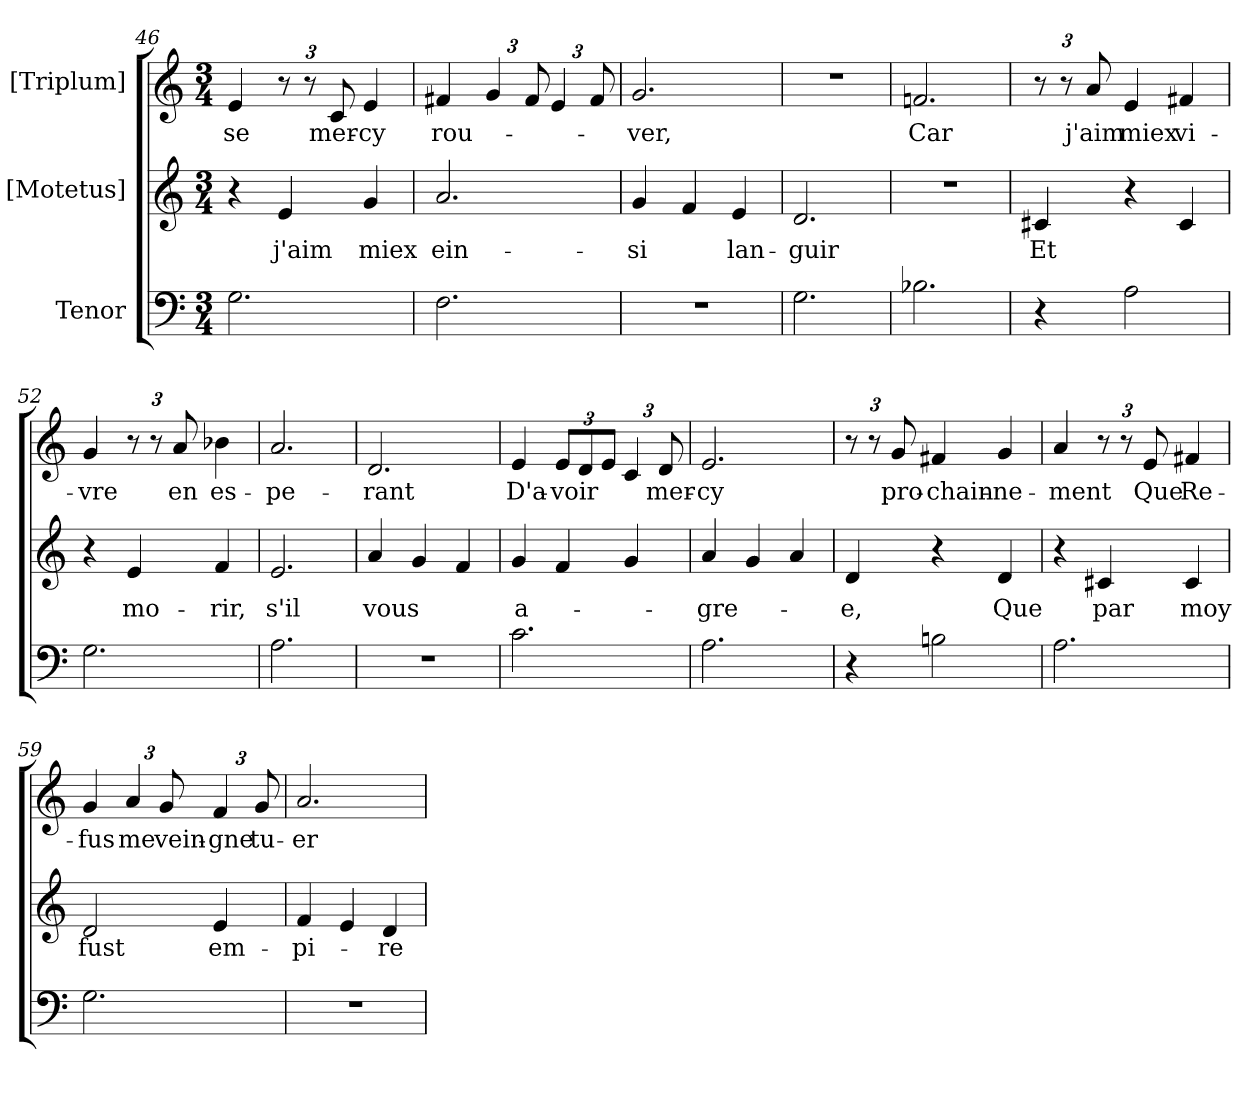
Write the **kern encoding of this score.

**kern	**kern	**text	**kern	**text
*part3	*part2	*part2	*part1	*part1
*staff3	*staff2	*staff2	*staff1	*staff1
*I"Tenor	*I"[Motetus]	*	*I"[Triplum]	*
*clefF4	*clefG2	*	*clefG2	*
*k[]	*k[]	*	*k[]	*
*M3/4	*M3/4	*	*M3/4	*
=46	=46	=46	=46	=46
2.G\	4r	.	4e/	-se
*	*	*	*Xbrackettup	*
.	4e/	j'aim	12r	.
.	.	.	12r	.
.	.	.	12c/	mer-
.	4g/	miex	4e/	-cy
=47	=47	=47	=47	=47
2.F\	2.a/	ein-	4f#X/	rou-
.	.	.	6g/	.
.	.	.	12f#/	.
.	.	.	6e/	.
.	.	.	12f#/	.
=48	=48	=48	=48	=48
2.r	4g/	-si	2.g/	-ver,
.	4f/	.	.	.
.	4e/	lan-	.	.
!!LO:LB:g=z
=49	=49	=49	=49	=49
2.G\	2.d/	-guir	2.r	.
=50	=50	=50	=50	=50
2.B-X\	2.r	.	2.fn/	Car
=51	=51	=51	=51	=51
4r	4c#X/	Et	12r	.
.	.	.	12r	.
.	.	.	12a/	j'aim
2A\	4r	.	4e/	miex
.	4c#/	.	4f#X/	vi-
=52	=52	=52	=52	=52
2.G\	4r	.	4g/	-vre
.	4e/	mo-	12r	.
.	.	.	12r	.
.	.	.	12a/	en
.	4f/	-rir,	4b-X\	es-
=53	=53	=53	=53	=53
2.A\	2.e/	s'il	2.a/	-pe-
=54	=54	=54	=54	=54
2.r	4a/	vous	2.d/	rant
.	4g/	.	.	.
.	4f/	.	.	.
!!LO:PB:g=z
=55	=55	=55	=55	=55
2.c\	4g/	a-	4e/	D'a-
.	4f/	.	12e/L	-voir
.	.	.	12d/	.
.	.	.	12e/J	.
.	4g/	.	6c/	.
.	.	.	12d/	mer-
=56	=56	=56	=56	=56
2.A\	4a/	-gre-	2.e/	-cy
.	4g/	.	.	.
.	4a/	.	.	.
=57	=57	=57	=57	=57
4r	4d/	-e,	12r	.
.	.	.	12r	.
.	.	.	12g/	pro-
2Bn\	4r	.	4f#X/	-chain-
.	4d/	Que	4g/	-ne-
=58	=58	=58	=58	=58
2.A\	4r	.	4a/	-ment
.	4c#X/	par	12r	.
.	.	.	12r	.
.	.	.	12e/	Que
.	4c#/	moy	4f#X/	Re-
=59	=59	=59	=59	=59
2.G\	2d/	fust	4g/	-fus
.	.	.	6a/	me
.	.	.	12g/	vein-
.	4e/	em-	6f/	-gne
.	.	.	12g/	tu-
=60	=60	=60	=60	=60
2.r	4f/	-pi-	2.a/	-er
.	4e/	.	.	.
.	4d/	-re-	.	.
=	=	=	=	=
*-	*-	*-	*-	*-
